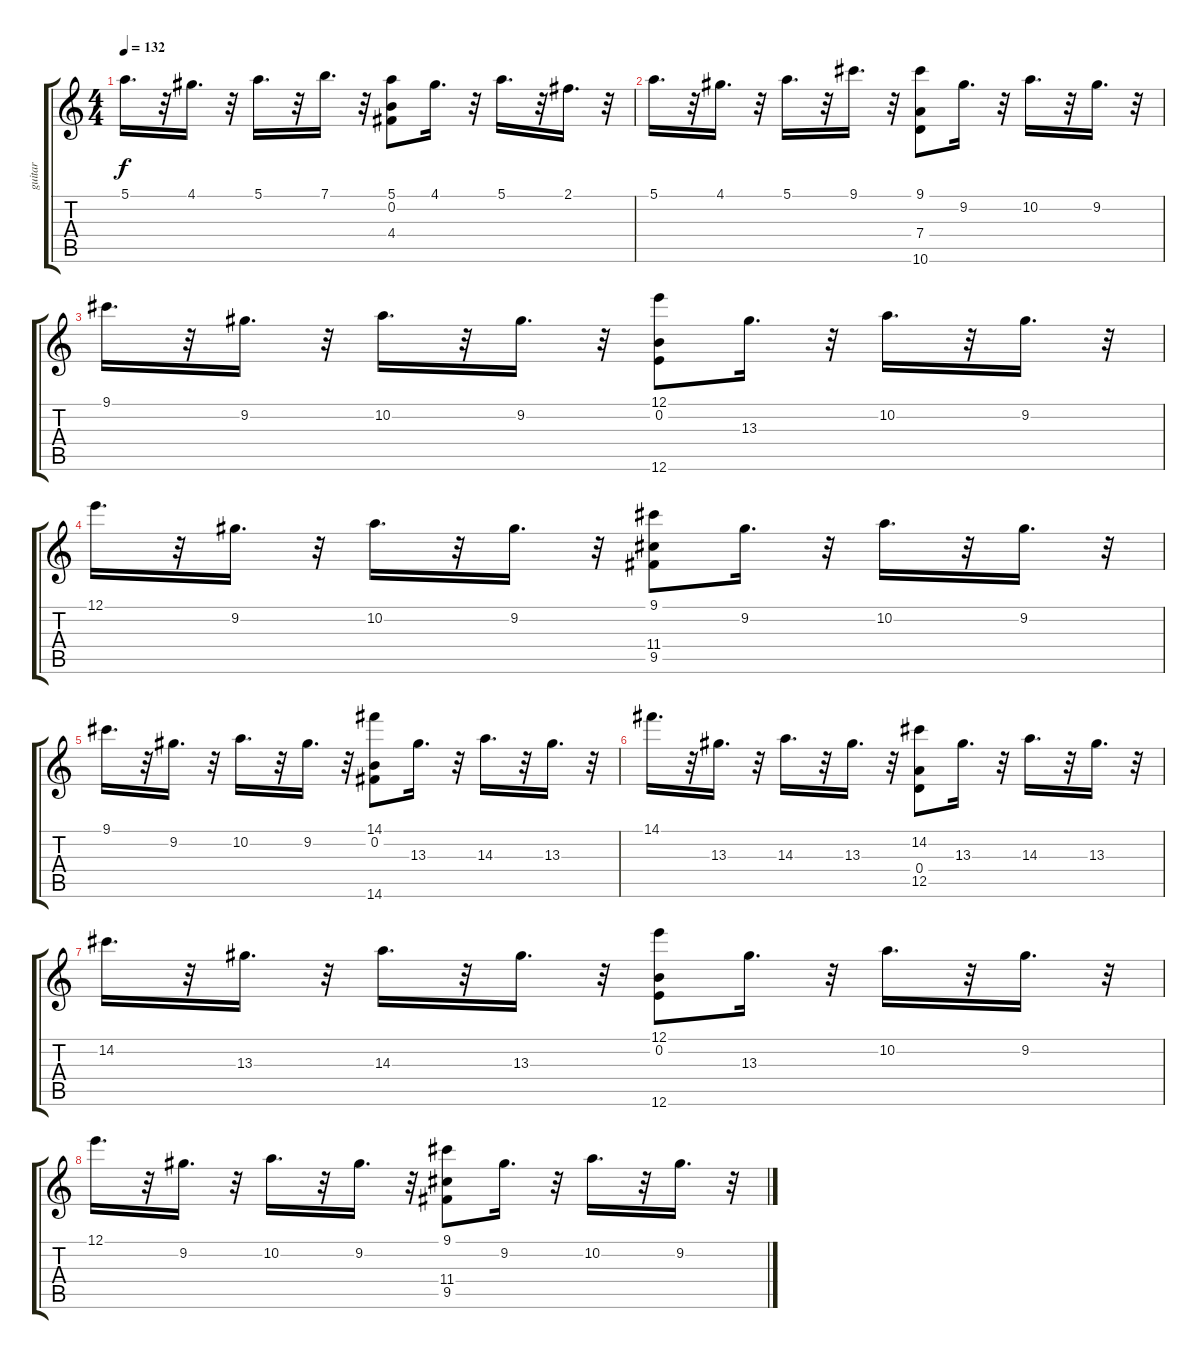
\track ("guitar" "guitar") {instrument acousticguitarsteel}
\staff {score tabs}
\tuning (E4 B3 G3 D3 A2 E2) {hide}
\ts (4 4)
\tempo 132
\clef g2
\ks c
5.1.16{d dy f} r.32 4.1.16{d} r.32 5.1.16{d} r.32 7.1.16{d} r.32 (5.1 0.2 4.4).8 4.1.16{d} r.32 5.1.16{d} r.32 2.1.16{d} r.32 |
5.1.16{d} r.32 4.1.16{d} r.32 5.1.16{d} r.32 9.1.16{d} r.32 (9.1 7.4 10.6).8 9.2.16{d} r.32 10.2.16{d} r.32 9.2.16{d} r.32 |
9.1.16{d} r.32 9.2.16{d} r.32 10.2.16{d} r.32 9.2.16{d} r.32 (12.1 0.2 12.6).8 13.3.16{d} r.32 10.2.16{d} r.32 9.2.16{d} r.32 |
12.1.16{d} r.32 9.2.16{d} r.32 10.2.16{d} r.32 9.2.16{d} r.32 (9.1 11.4 9.5).8 9.2.16{d} r.32 10.2.16{d} r.32 9.2.16{d} r.32 |
9.1.16{d} r.32 9.2.16{d} r.32 10.2.16{d} r.32 9.2.16{d} r.32 (14.1 0.2 14.6).8 13.3.16{d} r.32 14.3.16{d} r.32 13.3.16{d} r.32 |
14.1.16{d} r.32 13.3.16{d} r.32 14.3.16{d} r.32 13.3.16{d} r.32 (14.2 0.4 12.5).8 13.3.16{d} r.32 14.3.16{d} r.32 13.3.16{d} r.32 |
14.2.16{d} r.32 13.3.16{d} r.32 14.3.16{d} r.32 13.3.16{d} r.32 (12.1 0.2 12.6).8 13.3.16{d} r.32 10.2.16{d} r.32 9.2.16{d} r.32 |
12.1.16{d} r.32 9.2.16{d} r.32 10.2.16{d} r.32 9.2.16{d} r.32 (9.1 11.4 9.5).8 9.2.16{d} r.32 10.2.16{d} r.32 9.2.16{d} r.32
